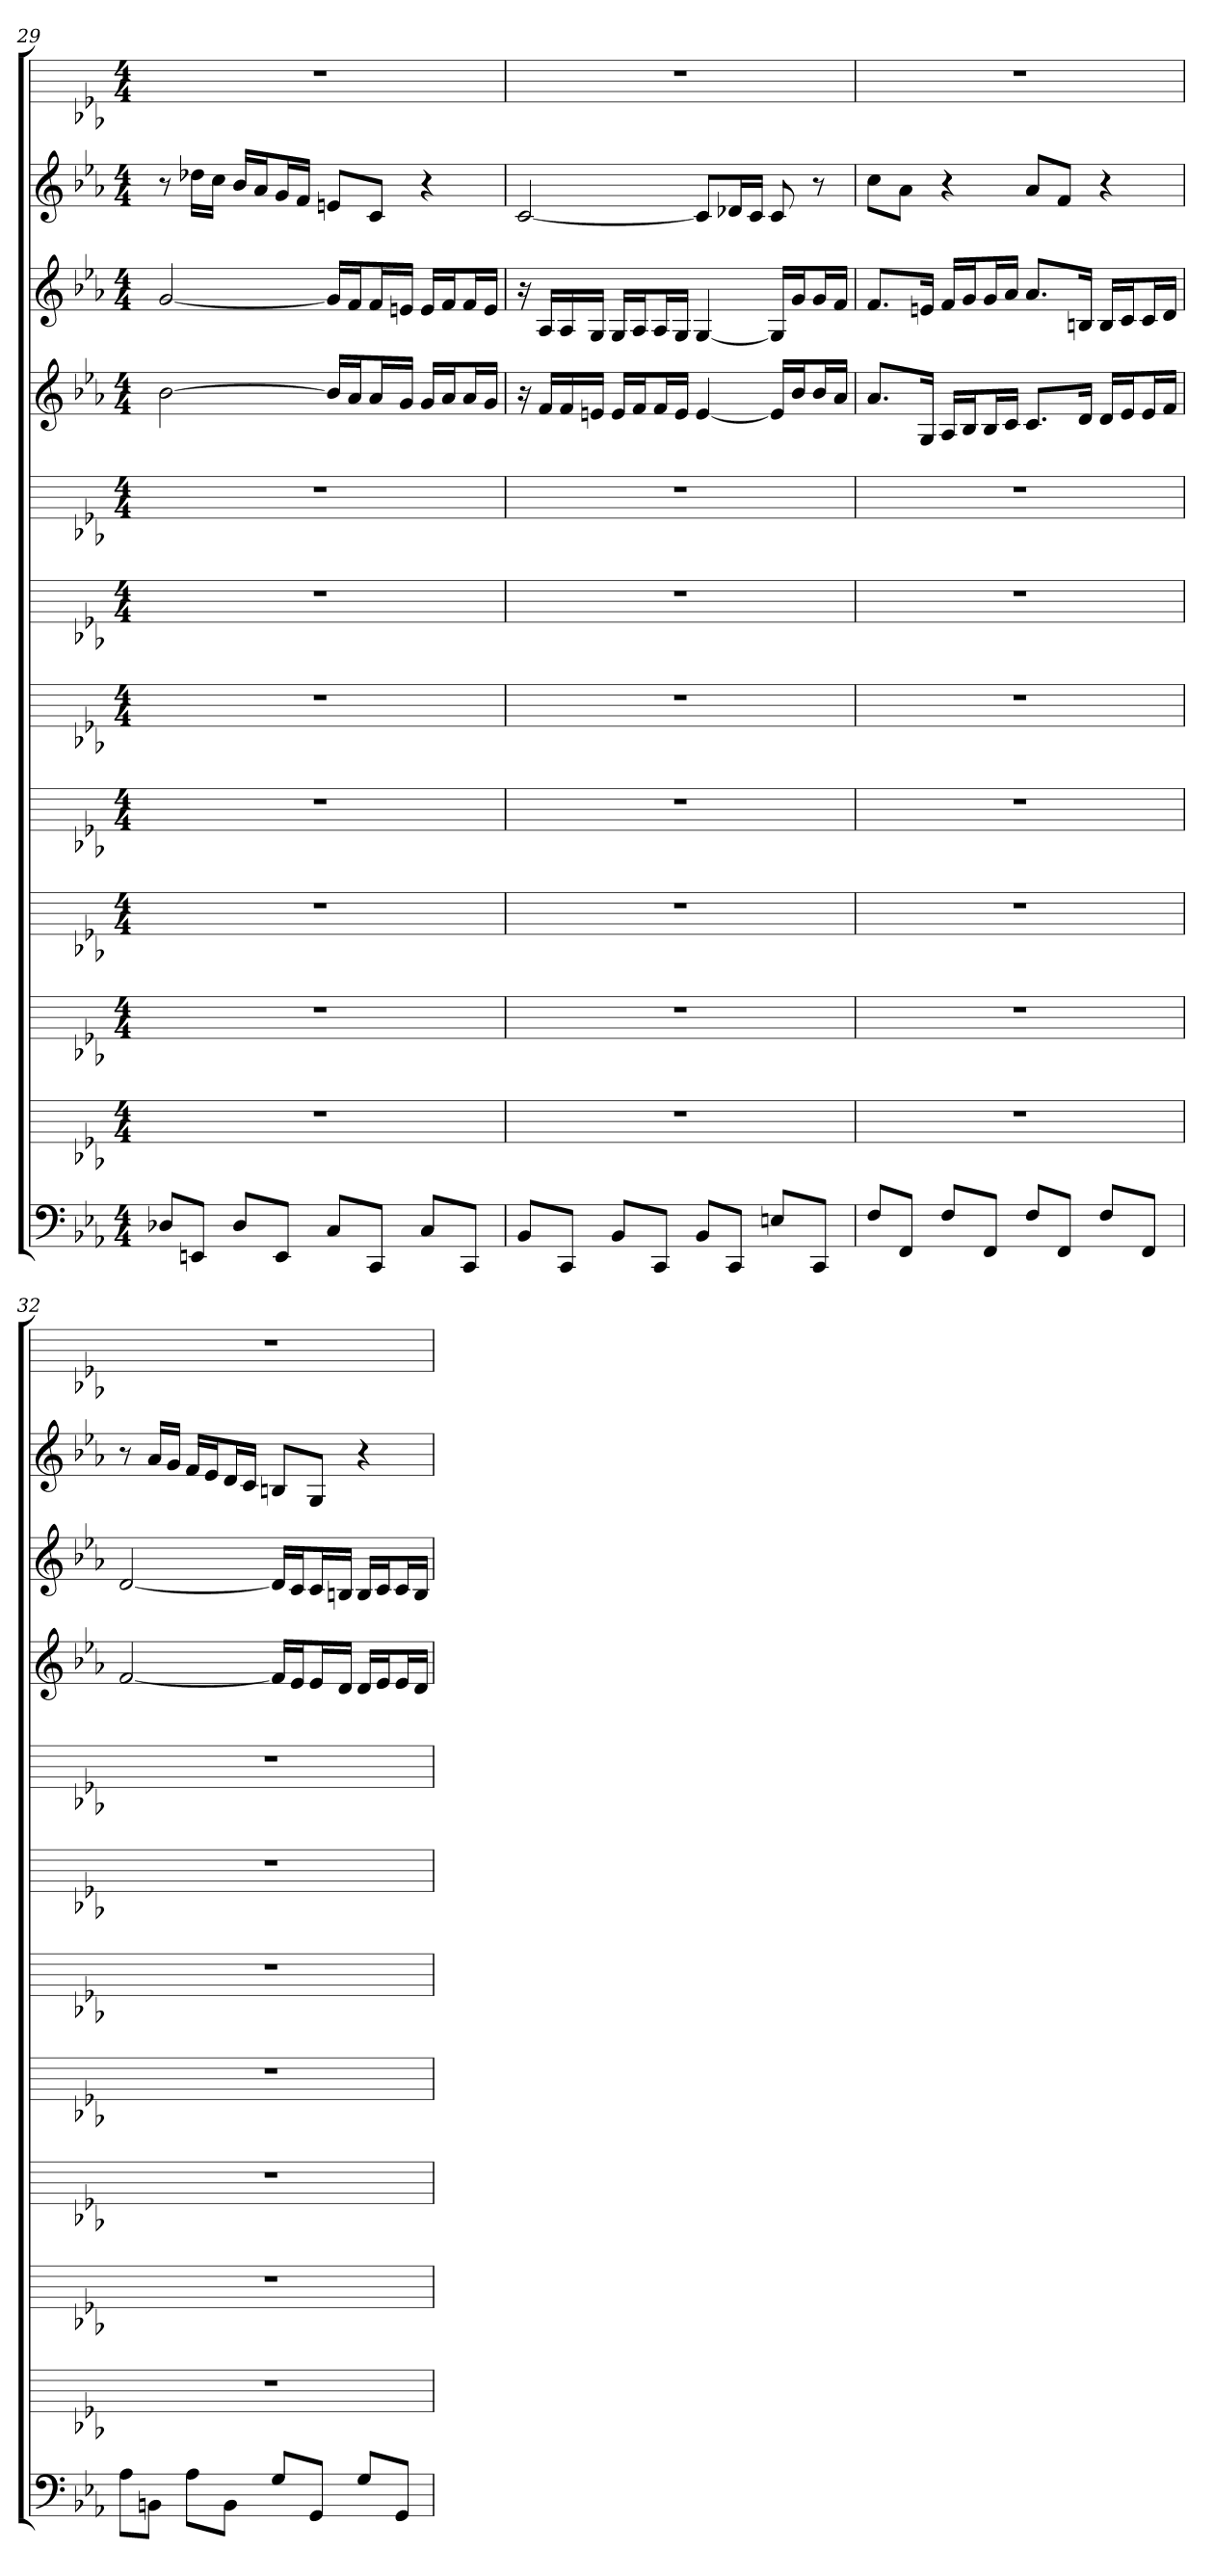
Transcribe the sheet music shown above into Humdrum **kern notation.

**kern	**kern	**kern	**kern	**kern	**kern	**kern	**kern	**kern	**kern	**kern	**kern
*part12	*part11	*part10	*part9	*part8	*part7	*part6	*part5	*part4	*part3	*part2	*part1
*staff12	*staff11	*staff10	*staff9	*staff8	*staff7	*staff6	*staff5	*staff4	*staff3	*staff2	*staff1
*k[b-e-a-]	*k[b-e-a-]	*k[b-e-a-]	*k[b-e-a-]	*k[b-e-a-]	*k[b-e-a-]	*k[b-e-a-]	*k[b-e-a-]	*k[b-e-a-]	*k[b-e-a-]	*k[b-e-a-]	*k[b-e-a-]
*E-:	*E-:	*E-:	*E-:	*E-:	*E-:	*E-:	*E-:	*E-:	*E-:	*E-:	*E-:
*M4/4	*M4/4	*M4/4	*M4/4	*M4/4	*M4/4	*M4/4	*M4/4	*M4/4	*M4/4	*M4/4	*M4/4
=29	=29	=29	=29	=29	=29	=29	=29	=29	=29	=29	=29
8D-XL	1r	1r	1r	1r	1r	1r	1r	[2b-	[2g	8r	1r
8EEnJ	.	.	.	.	.	.	.	.	.	16dd-XLL	.
.	.	.	.	.	.	.	.	.	.	16ccJJ	.
8D-L	.	.	.	.	.	.	.	.	.	16b-LL	.
.	.	.	.	.	.	.	.	.	.	16a-J	.
8EEJ	.	.	.	.	.	.	.	.	.	16gL	.
.	.	.	.	.	.	.	.	.	.	16fJJ	.
8CL	.	.	.	.	.	.	.	16b-LL]	16gLL]	8enL	.
.	.	.	.	.	.	.	.	16a-J	16fJ	.	.
8CCJ	.	.	.	.	.	.	.	16a-L	16fL	8cJ	.
.	.	.	.	.	.	.	.	16gJJ	16enJJ	.	.
8CL	.	.	.	.	.	.	.	16gLL	16eLL	4r	.
.	.	.	.	.	.	.	.	16a-J	16fJ	.	.
8CCJ	.	.	.	.	.	.	.	16a-L	16fL	.	.
.	.	.	.	.	.	.	.	16gJJ	16eJJ	.	.
=30	=30	=30	=30	=30	=30	=30	=30	=30	=30	=30	=30
8BB-L	1r	1r	1r	1r	1r	1r	1r	16r	16r	[2c	1r
.	.	.	.	.	.	.	.	16fLL	16A-LL	.	.
8CCJ	.	.	.	.	.	.	.	16f	16A-	.	.
.	.	.	.	.	.	.	.	16enJJ	16GJJ	.	.
8BB-L	.	.	.	.	.	.	.	16eLL	16GLL	.	.
.	.	.	.	.	.	.	.	16fJ	16A-J	.	.
8CCJ	.	.	.	.	.	.	.	16fL	16A-L	.	.
.	.	.	.	.	.	.	.	16eJJ	16GJJ	.	.
8BB-L	.	.	.	.	.	.	.	[4e	[4G	8cL]	.
8CCJ	.	.	.	.	.	.	.	.	.	16d-XL	.
.	.	.	.	.	.	.	.	.	.	16cJJ	.
8EnL	.	.	.	.	.	.	.	16eLL]	16GLL]	8c	.
.	.	.	.	.	.	.	.	16b-J	16gJ	.	.
8CCJ	.	.	.	.	.	.	.	16b-L	16gL	8r	.
.	.	.	.	.	.	.	.	16a-JJ	16fJJ	.	.
=31	=31	=31	=31	=31	=31	=31	=31	=31	=31	=31	=31
8FL	1r	1r	1r	1r	1r	1r	1r	8.a-L	8.fL	8ccL	1r
8FFJ	.	.	.	.	.	.	.	.	.	8a-J	.
.	.	.	.	.	.	.	.	16GJk	16enJk	.	.
8FL	.	.	.	.	.	.	.	16A-LL	16fLL	4r	.
.	.	.	.	.	.	.	.	16B-J	16gJ	.	.
8FFJ	.	.	.	.	.	.	.	16B-L	16gL	.	.
.	.	.	.	.	.	.	.	16cJJ	16a-JJ	.	.
8FL	.	.	.	.	.	.	.	8.cL	8.a-L	8a-L	.
8FFJ	.	.	.	.	.	.	.	.	.	8fJ	.
.	.	.	.	.	.	.	.	16dJk	16BnJk	.	.
8FL	.	.	.	.	.	.	.	16dLL	16BLL	4r	.
.	.	.	.	.	.	.	.	16e-J	16cJ	.	.
8FFJ	.	.	.	.	.	.	.	16e-L	16cL	.	.
.	.	.	.	.	.	.	.	16fJJ	16dJJ	.	.
=32	=32	=32	=32	=32	=32	=32	=32	=32	=32	=32	=32
8A-L	1r	1r	1r	1r	1r	1r	1r	[2f	[2d	8r	1r
8BBnJ	.	.	.	.	.	.	.	.	.	16a-LL	.
.	.	.	.	.	.	.	.	.	.	16gJJ	.
8A-L	.	.	.	.	.	.	.	.	.	16fLL	.
.	.	.	.	.	.	.	.	.	.	16e-J	.
8BBJ	.	.	.	.	.	.	.	.	.	16dL	.
.	.	.	.	.	.	.	.	.	.	16cJJ	.
8GL	.	.	.	.	.	.	.	16fLL]	16dLL]	8BnL	.
.	.	.	.	.	.	.	.	16e-J	16cJ	.	.
8GGJ	.	.	.	.	.	.	.	16e-L	16cL	8GJ	.
.	.	.	.	.	.	.	.	16dJJ	16BnJJ	.	.
8GL	.	.	.	.	.	.	.	16dLL	16BLL	4r	.
.	.	.	.	.	.	.	.	16e-J	16cJ	.	.
8GGJ	.	.	.	.	.	.	.	16e-L	16cL	.	.
.	.	.	.	.	.	.	.	16dJJ	16BJJ	.	.
=	=	=	=	=	=	=	=	=	=	=	=
*-	*-	*-	*-	*-	*-	*-	*-	*-	*-	*-	*-
